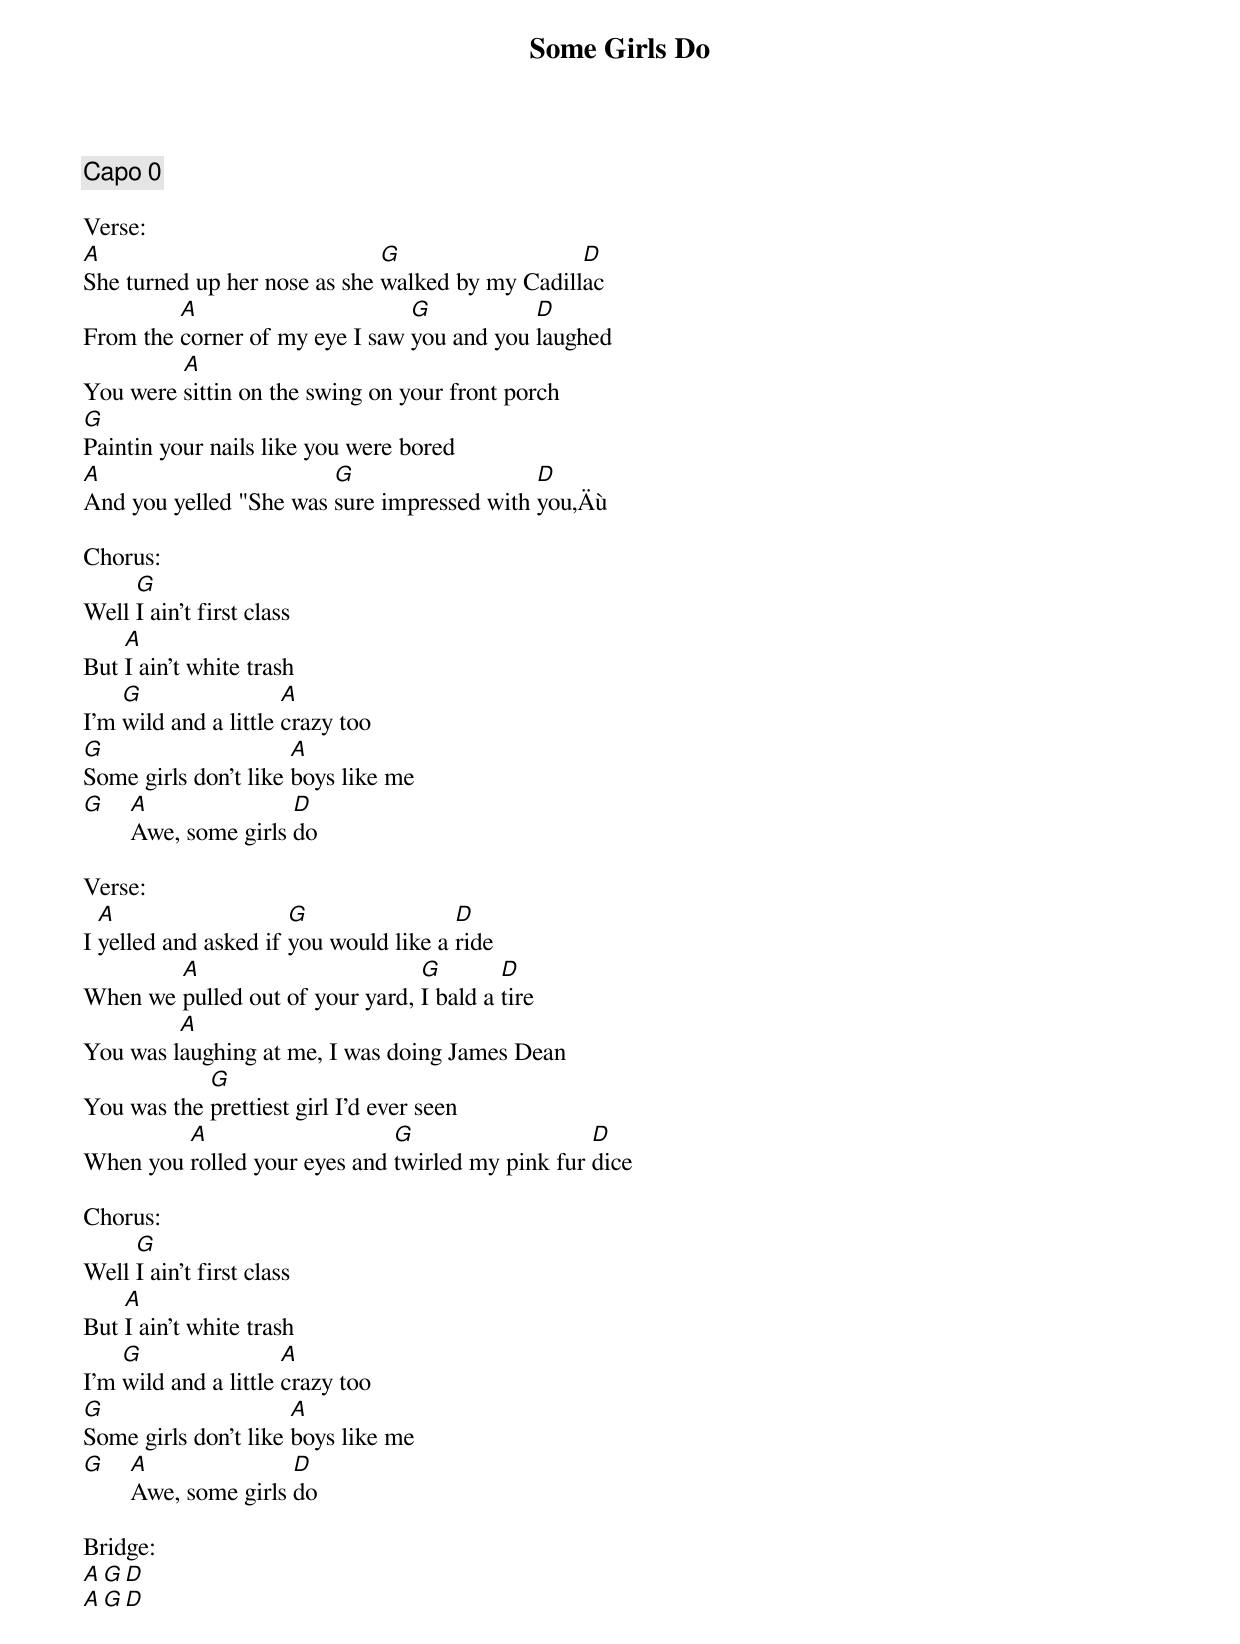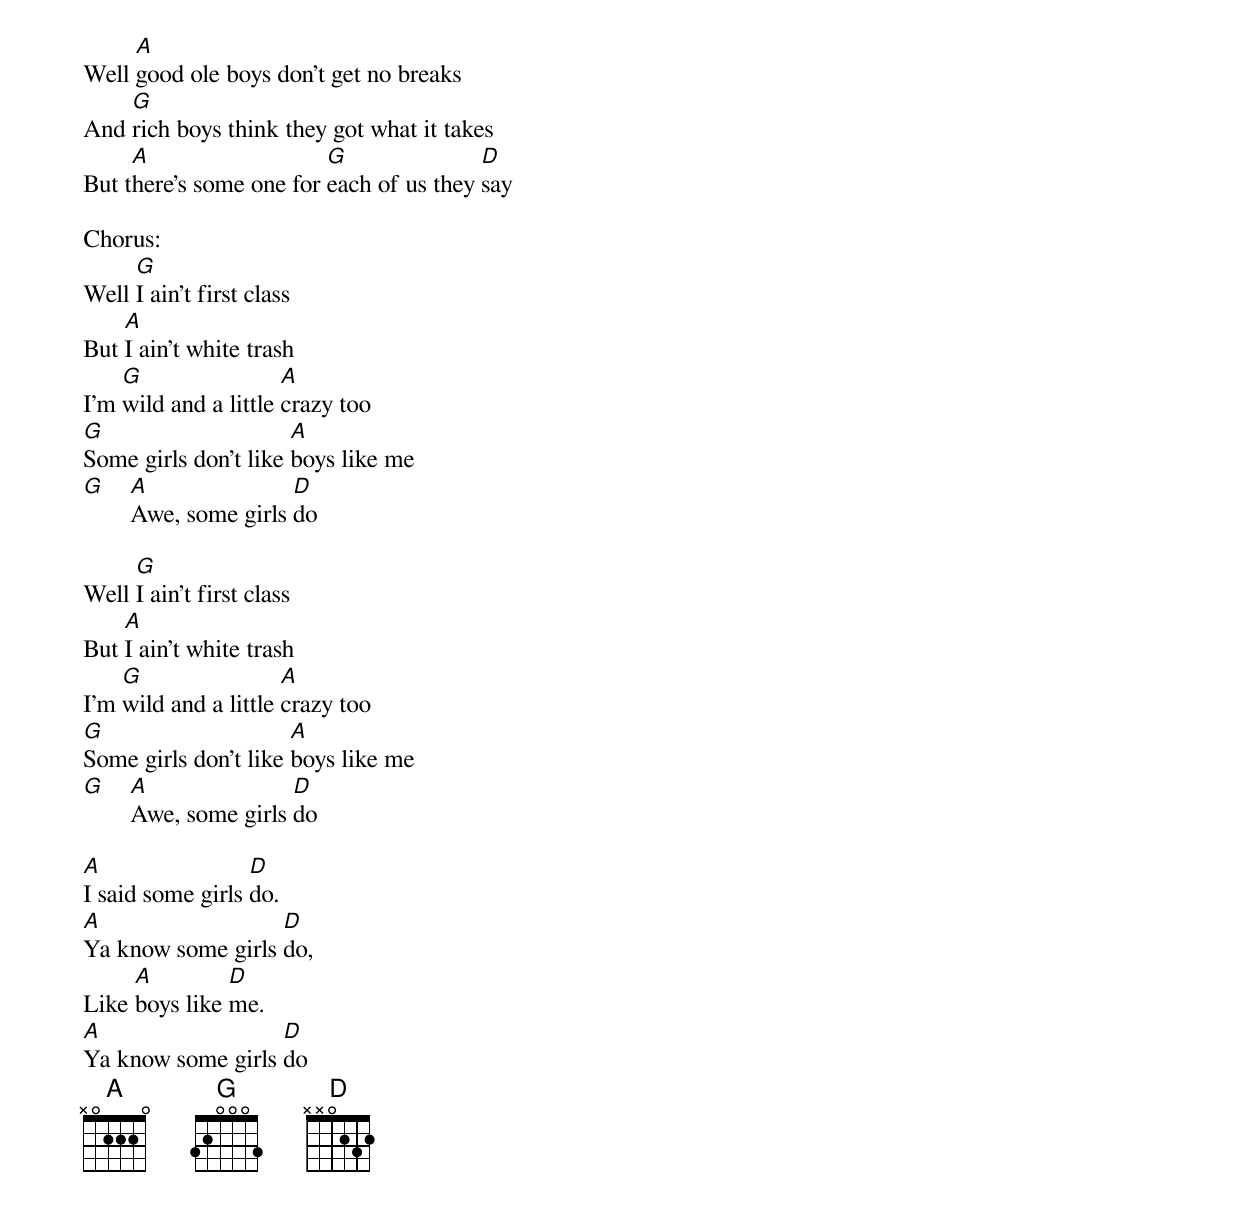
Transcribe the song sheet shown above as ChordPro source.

{title:Some Girls Do}
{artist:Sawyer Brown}
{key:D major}
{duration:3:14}
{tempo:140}
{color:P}

{comment: Capo 0}

Verse:
[A]She turned up her nose as she [G]walked by my Cadill[D]ac
From the [A]corner of my eye I saw [G]you and you [D]laughed
You were [A]sittin on the swing on your front porch
[G]Paintin your nails like you were bored
[A]And you yelled "She was [G]sure impressed with [D]you‚Äù

Chorus:
Well [G]I ain't first class
But [A]I ain't white trash
I'm [G]wild and a little [A]crazy too
[G]Some girls don't like [A]boys like me
[G]    [A]Awe, some girls [D]do

Verse:
I [A]yelled and asked if [G]you would like a [D]ride
When we [A]pulled out of your yard, [G]I bald a [D]tire
You was l[A]aughing at me, I was doing James Dean
You was the [G]prettiest girl I'd ever seen
When you [A]rolled your eyes and [G]twirled my pink fur [D]dice

Chorus:
Well [G]I ain't first class
But [A]I ain't white trash
I'm [G]wild and a little [A]crazy too
[G]Some girls don't like [A]boys like me
[G]    [A]Awe, some girls [D]do

Bridge:
[A][G][D]
[A][G][D]

Well [A]good ole boys don't get no breaks
And [G]rich boys think they got what it takes
But t[A]here's some one for [G]each of us they [D]say

Chorus:
Well [G]I ain't first class
But [A]I ain't white trash
I'm [G]wild and a little [A]crazy too
[G]Some girls don't like [A]boys like me
[G]    [A]Awe, some girls [D]do

Well [G]I ain't first class
But [A]I ain't white trash
I'm [G]wild and a little [A]crazy too
[G]Some girls don't like [A]boys like me
[G]    [A]Awe, some girls [D]do

[A]I said some girls [D]do.
[A]Ya know some girls [D]do,
Like [A]boys like [D]me.
[A]Ya know some girls [D]do
